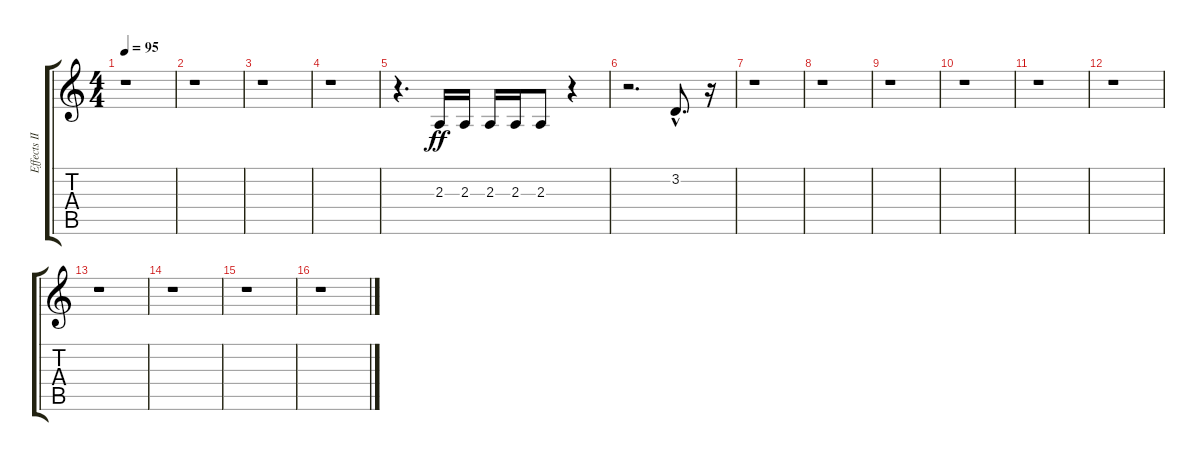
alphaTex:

\track ("Effects II" "Effects II") {instrument guitarfretnoise}
\staff {score tabs}
\tuning (E4 B3 G3 D3 A2 E2) {hide}
\ts (4 4)
\tempo 95
\clef g2
\ks c
r.1{dy ff} |
r.1 |
r.1 |
r.1 |
r.4{d} 2.3.16 2.3.16 2.3.16 2.3.16 2.3.8 r.4 |
r.2{d} 3.2{hac}.8{d} r.16 |
r.1 |
r.1 |
r.1 |
r.1 |
r.1 |
r.1 |
r.1 |
r.1 |
r.1 |
r.1
